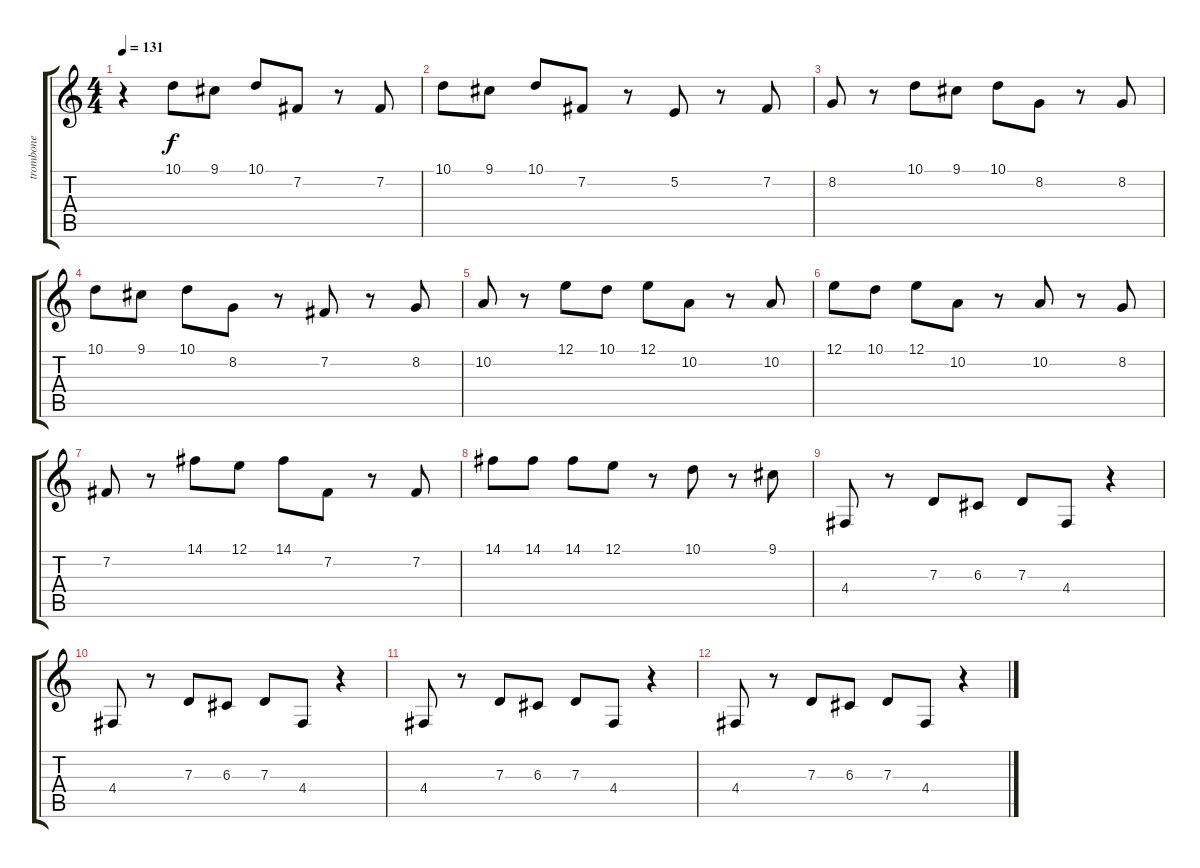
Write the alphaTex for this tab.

\track ("trombone" "trombone") {instrument trombone}
\staff {score tabs}
\tuning (E4 B3 G3 D3 A2 E2) {hide}
\ts (4 4)
\tempo 131
\clef g2
\ks c
r.4{dy f} 10.1.8 9.1.8 10.1.8 7.2.8 r.8 7.2.8 |
10.1.8 9.1.8 10.1.8 7.2.8 r.8 5.2.8 r.8 7.2.8 |
8.2.8 r.8 10.1.8 9.1.8 10.1.8 8.2.8 r.8 8.2.8 |
10.1.8 9.1.8 10.1.8 8.2.8 r.8 7.2.8 r.8 8.2.8 |
10.2.8 r.8 12.1.8 10.1.8 12.1.8 10.2.8 r.8 10.2.8 |
12.1.8 10.1.8 12.1.8 10.2.8 r.8 10.2.8 r.8 8.2.8 |
7.2.8 r.8 14.1.8 12.1.8 14.1.8 7.2.8 r.8 7.2.8 |
14.1.8 14.1.8 14.1.8 12.1.8 r.8 10.1.8 r.8 9.1.8 |
4.4.8 r.8 7.3.8 6.3.8 7.3.8 4.4.8 r.4 |
4.4.8 r.8 7.3.8 6.3.8 7.3.8 4.4.8 r.4 |
4.4.8 r.8 7.3.8 6.3.8 7.3.8 4.4.8 r.4 |
4.4.8 r.8 7.3.8 6.3.8 7.3.8 4.4.8 r.4
